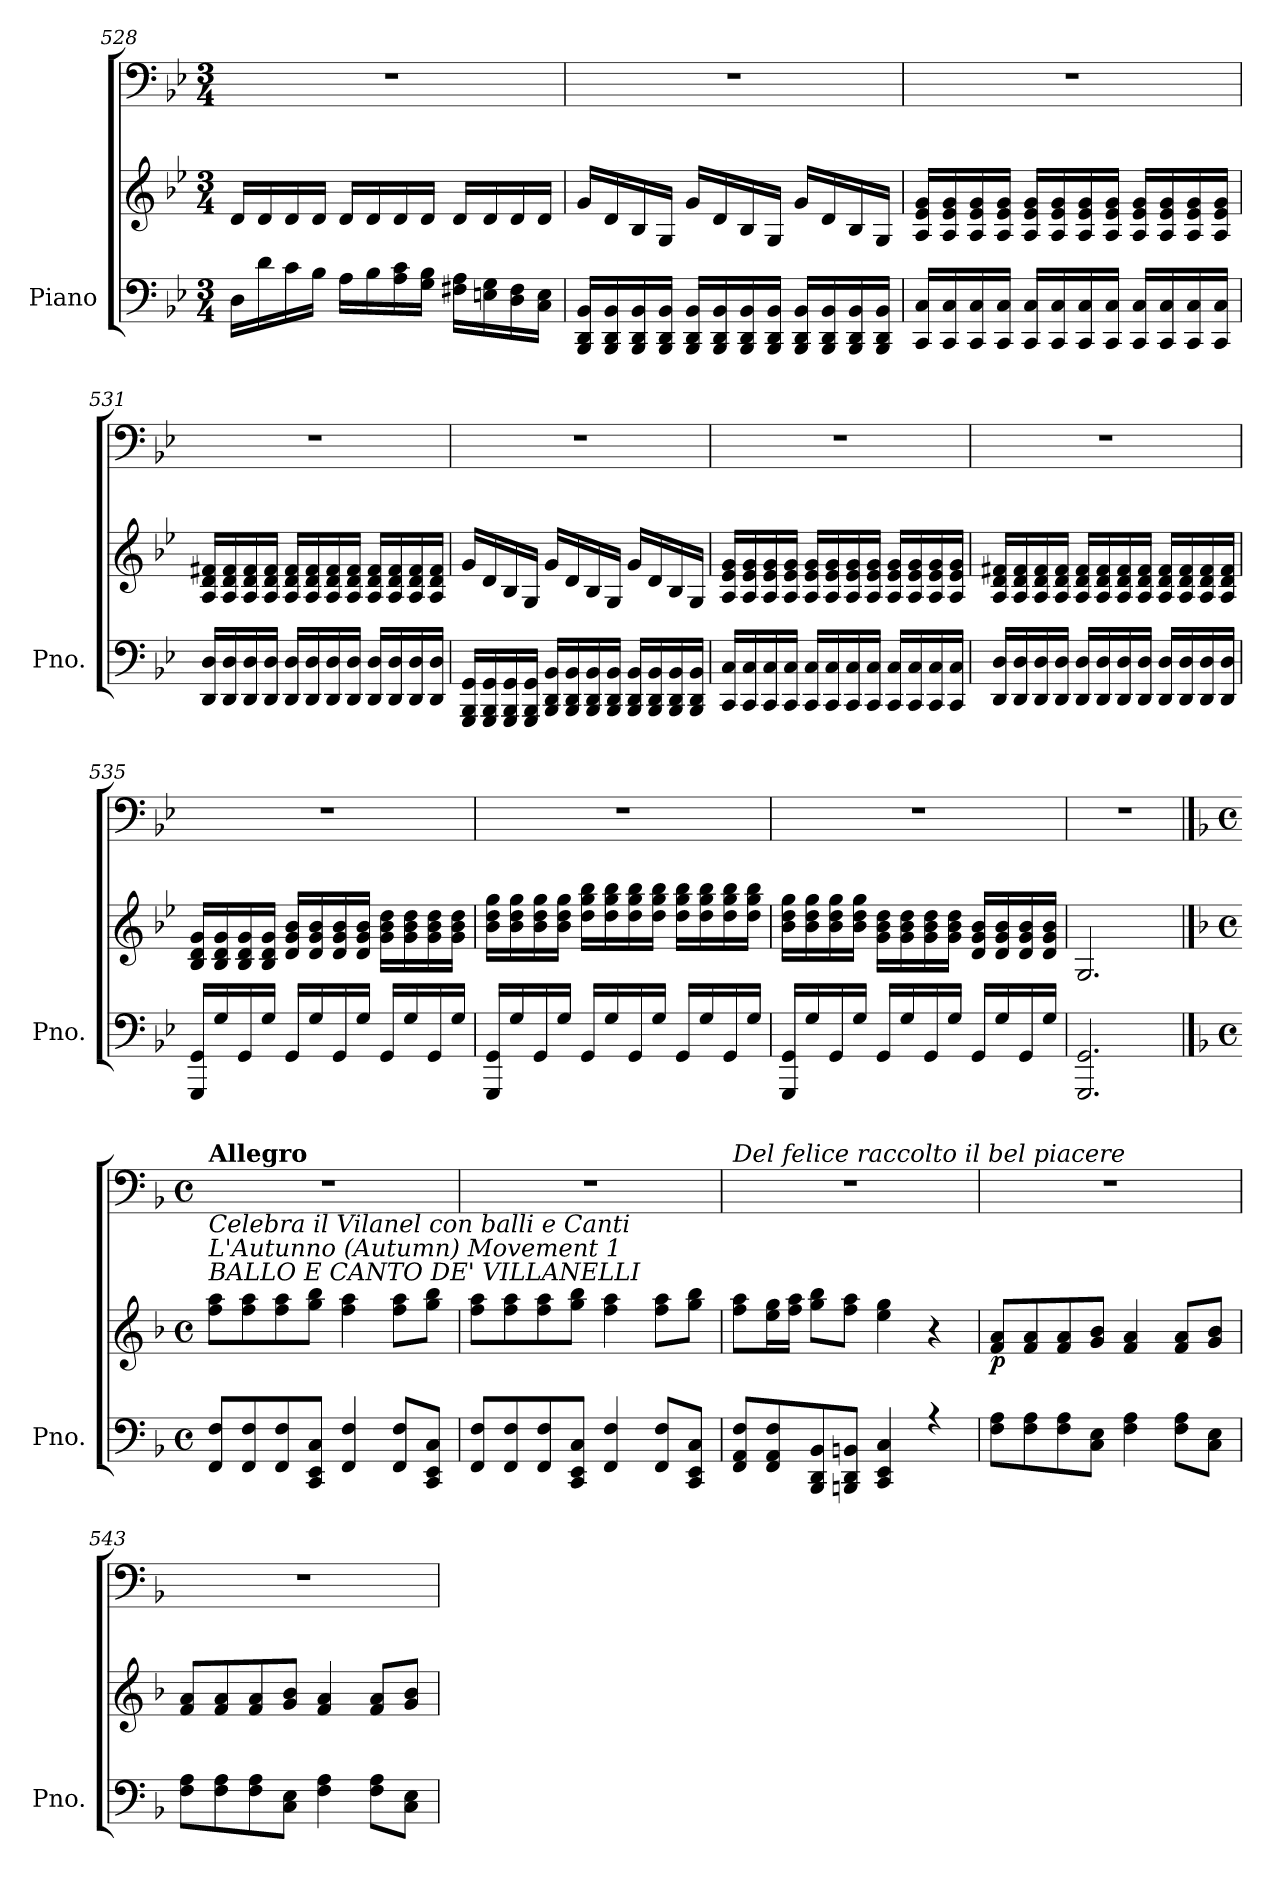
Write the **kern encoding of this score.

**kern	**kern	**kern	**dynam
*part1	*part1	*part1	*part1
*staff3	*staff2	*staff1	*staff1/2/3
*I"Piano	*	*	*
*I'Pno.	*	*	*
*clefF4	*clefG2	*clefF4	*
*k[b-e-]	*k[b-e-]	*k[b-e-]	*
*M3/4	*M3/4	*M3/4	*
=528	=528	=528	=528
*^	*	*	*
16D\LL	2.ryy	16d/LL	2.r	.
16d\	.	16d/	.	.
16c\	.	16d/	.	.
16B-\JJ	.	16d/JJ	.	.
16A\LL	.	16d/LL	.	.
16B-\	.	16d/	.	.
16A\ 16c\	.	16d/	.	.
16G\ 16B-\JJ	.	16d/JJ	.	.
16F#X\ 16A\LL	.	16d/LL	.	.
16En\ 16G\	.	16d/	.	.
16D\ 16F#\	.	16d/	.	.
16C\ 16E\JJ	.	16d/JJ	.	.
!!LO:PB:g=z
=529	=529	=529	=529	=529
16BBB-/ 16DD/ 16BB-/LL	2.ryy	16g/LL	2.r	.
16BBB-/ 16DD/ 16BB-/	.	16d/	.	.
16BBB-/ 16DD/ 16BB-/	.	16B-/	.	.
16BBB-/ 16DD/ 16BB-/JJ	.	16G/JJ	.	.
16BBB-/ 16DD/ 16BB-/LL	.	16g/LL	.	.
16BBB-/ 16DD/ 16BB-/	.	16d/	.	.
16BBB-/ 16DD/ 16BB-/	.	16B-/	.	.
16BBB-/ 16DD/ 16BB-/JJ	.	16G/JJ	.	.
16BBB-/ 16DD/ 16BB-/LL	.	16g/LL	.	.
16BBB-/ 16DD/ 16BB-/	.	16d/	.	.
16BBB-/ 16DD/ 16BB-/	.	16B-/	.	.
16BBB-/ 16DD/ 16BB-/JJ	.	16G/JJ	.	.
=530	=530	=530	=530	=530
16CC/ 16C/LL	2.ryy	16A/ 16e-/ 16g/LL	2.r	.
16CC/ 16C/	.	16A/ 16e-/ 16g/	.	.
16CC/ 16C/	.	16A/ 16e-/ 16g/	.	.
16CC/ 16C/JJ	.	16A/ 16e-/ 16g/JJ	.	.
16CC/ 16C/LL	.	16A/ 16e-/ 16g/LL	.	.
16CC/ 16C/	.	16A/ 16e-/ 16g/	.	.
16CC/ 16C/	.	16A/ 16e-/ 16g/	.	.
16CC/ 16C/JJ	.	16A/ 16e-/ 16g/JJ	.	.
16CC/ 16C/LL	.	16A/ 16e-/ 16g/LL	.	.
16CC/ 16C/	.	16A/ 16e-/ 16g/	.	.
16CC/ 16C/	.	16A/ 16e-/ 16g/	.	.
16CC/ 16C/JJ	.	16A/ 16e-/ 16g/JJ	.	.
!!LO:LB:g=z
=531	=531	=531	=531	=531
16DD/ 16D/LL	2.ryy	16A/ 16d/ 16f#X/LL	2.r	.
16DD/ 16D/	.	16A/ 16d/ 16f#/	.	.
16DD/ 16D/	.	16A/ 16d/ 16f#/	.	.
16DD/ 16D/JJ	.	16A/ 16d/ 16f#/JJ	.	.
16DD/ 16D/LL	.	16A/ 16d/ 16f#/LL	.	.
16DD/ 16D/	.	16A/ 16d/ 16f#/	.	.
16DD/ 16D/	.	16A/ 16d/ 16f#/	.	.
16DD/ 16D/JJ	.	16A/ 16d/ 16f#/JJ	.	.
16DD/ 16D/LL	.	16A/ 16d/ 16f#/LL	.	.
16DD/ 16D/	.	16A/ 16d/ 16f#/	.	.
16DD/ 16D/	.	16A/ 16d/ 16f#/	.	.
16DD/ 16D/JJ	.	16A/ 16d/ 16f#/JJ	.	.
!!LO:LB:g=z
=532	=532	=532	=532	=532
16GGG/ 16BBB-/ 16GG/LL	2.ryy	16g/LL	2.r	.
16GGG/ 16BBB-/ 16GG/	.	16d/	.	.
16GGG/ 16BBB-/ 16GG/	.	16B-/	.	.
16GGG/ 16BBB-/ 16GG/JJ	.	16G/JJ	.	.
16BBB-/ 16DD/ 16BB-/LL	.	16g/LL	.	.
16BBB-/ 16DD/ 16BB-/	.	16d/	.	.
16BBB-/ 16DD/ 16BB-/	.	16B-/	.	.
16BBB-/ 16DD/ 16BB-/JJ	.	16G/JJ	.	.
16BBB-/ 16DD/ 16BB-/LL	.	16g/LL	.	.
16BBB-/ 16DD/ 16BB-/	.	16d/	.	.
16BBB-/ 16DD/ 16BB-/	.	16B-/	.	.
16BBB-/ 16DD/ 16BB-/JJ	.	16G/JJ	.	.
=533	=533	=533	=533	=533
16CC/ 16C/LL	2.ryy	16A/ 16e-/ 16g/LL	2.r	.
16CC/ 16C/	.	16A/ 16e-/ 16g/	.	.
16CC/ 16C/	.	16A/ 16e-/ 16g/	.	.
16CC/ 16C/JJ	.	16A/ 16e-/ 16g/JJ	.	.
16CC/ 16C/LL	.	16A/ 16e-/ 16g/LL	.	.
16CC/ 16C/	.	16A/ 16e-/ 16g/	.	.
16CC/ 16C/	.	16A/ 16e-/ 16g/	.	.
16CC/ 16C/JJ	.	16A/ 16e-/ 16g/JJ	.	.
16CC/ 16C/LL	.	16A/ 16e-/ 16g/LL	.	.
16CC/ 16C/	.	16A/ 16e-/ 16g/	.	.
16CC/ 16C/	.	16A/ 16e-/ 16g/	.	.
16CC/ 16C/JJ	.	16A/ 16e-/ 16g/JJ	.	.
!!LO:LB:g=z
=534	=534	=534	=534	=534
16DD/ 16D/LL	2.ryy	16A/ 16d/ 16f#X/LL	2.r	.
16DD/ 16D/	.	16A/ 16d/ 16f#/	.	.
16DD/ 16D/	.	16A/ 16d/ 16f#/	.	.
16DD/ 16D/JJ	.	16A/ 16d/ 16f#/JJ	.	.
16DD/ 16D/LL	.	16A/ 16d/ 16f#/LL	.	.
16DD/ 16D/	.	16A/ 16d/ 16f#/	.	.
16DD/ 16D/	.	16A/ 16d/ 16f#/	.	.
16DD/ 16D/JJ	.	16A/ 16d/ 16f#/JJ	.	.
16DD/ 16D/LL	.	16A/ 16d/ 16f#/LL	.	.
16DD/ 16D/	.	16A/ 16d/ 16f#/	.	.
16DD/ 16D/	.	16A/ 16d/ 16f#/	.	.
16DD/ 16D/JJ	.	16A/ 16d/ 16f#/JJ	.	.
!!LO:PB:g=z
=535	=535	=535	=535	=535
16GGG/ 16GG/LL	2.ryy	16B-/ 16d/ 16g/LL	2.r	.
16G/	.	16B-/ 16d/ 16g/	.	.
16GG/	.	16B-/ 16d/ 16g/	.	.
16G/JJ	.	16B-/ 16d/ 16g/JJ	.	.
16GG/LL	.	16d/ 16g/ 16b-/LL	.	.
16G/	.	16d/ 16g/ 16b-/	.	.
16GG/	.	16d/ 16g/ 16b-/	.	.
16G/JJ	.	16d/ 16g/ 16b-/JJ	.	.
16GG/LL	.	16g\ 16b-\ 16dd\LL	.	.
16G/	.	16g\ 16b-\ 16dd\	.	.
16GG/	.	16g\ 16b-\ 16dd\	.	.
16G/JJ	.	16g\ 16b-\ 16dd\JJ	.	.
=536	=536	=536	=536	=536
16GGG/ 16GG/LL	2.ryy	16b-\ 16dd\ 16gg\LL	2.r	.
16G/	.	16b-\ 16dd\ 16gg\	.	.
16GG/	.	16b-\ 16dd\ 16gg\	.	.
16G/JJ	.	16b-\ 16dd\ 16gg\JJ	.	.
16GG/LL	.	16dd\ 16gg\ 16bb-\LL	.	.
16G/	.	16dd\ 16gg\ 16bb-\	.	.
16GG/	.	16dd\ 16gg\ 16bb-\	.	.
16G/JJ	.	16dd\ 16gg\ 16bb-\JJ	.	.
16GG/LL	.	16dd\ 16gg\ 16bb-\LL	.	.
16G/	.	16dd\ 16gg\ 16bb-\	.	.
16GG/	.	16dd\ 16gg\ 16bb-\	.	.
16G/JJ	.	16dd\ 16gg\ 16bb-\JJ	.	.
=537	=537	=537	=537	=537
16GGG/ 16GG/LL	2.ryy	16b-\ 16dd\ 16gg\LL	2.r	.
16G/	.	16b-\ 16dd\ 16gg\	.	.
16GG/	.	16b-\ 16dd\ 16gg\	.	.
16G/JJ	.	16b-\ 16dd\ 16gg\JJ	.	.
16GG/LL	.	16g\ 16b-\ 16dd\LL	.	.
16G/	.	16g\ 16b-\ 16dd\	.	.
16GG/	.	16g\ 16b-\ 16dd\	.	.
16G/JJ	.	16g\ 16b-\ 16dd\JJ	.	.
16GG/LL	.	16d/ 16g/ 16b-/LL	.	.
16G/	.	16d/ 16g/ 16b-/	.	.
16GG/	.	16d/ 16g/ 16b-/	.	.
16G/JJ	.	16d/ 16g/ 16b-/JJ	.	.
=538	=538	=538	=538	=538
2.GGG/ 2.GG/	2.ryy	2.G/	2.r	.
!!LO:LB:g=z
==539	==539	==539	==539	==539
*k[b-]	*	*k[b-]	*k[b-]	*
*M4/4	*	*M4/4	*M4/4	*
*met(c)	*	*met(c)	*met(c)	*
!	!	!	!LO:TX:a:B:t=Allegro	!
!	!	!LO:TX:a:i:t=BALLO E CANTO DE' VILLANELLI	!	!
!	!	!LO:TX:a:i:t=L'Autunno (Autumn) Movement 1	!	!
!	!	!LO:TX:a:i:t=Celebra il Vilanel con balli e Canti	!	!
!	!	!	!	!LO:DY:b=3
!	!	!	!	!LO:DY:n=1:b=2
8FF/ 8F/L	1ryy	8ff\ 8aa\L	1r	mf f
8FF/ 8F/	.	8ff\ 8aa\	.	.
8FF/ 8F/	.	8ff\ 8aa\	.	.
8CC/ 8EE/ 8C/J	.	8gg\ 8bb-\J	.	.
4FF/ 4F/	.	4ff\ 4aa\	.	.
8FF/ 8F/L	.	8ff\ 8aa\L	.	.
8CC/ 8EE/ 8C/J	.	8gg\ 8bb-\J	.	.
=540	=540	=540	=540	=540
8FF/ 8F/L	1ryy	8ff\ 8aa\L	1r	.
8FF/ 8F/	.	8ff\ 8aa\	.	.
8FF/ 8F/	.	8ff\ 8aa\	.	.
8CC/ 8EE/ 8C/J	.	8gg\ 8bb-\J	.	.
4FF/ 4F/	.	4ff\ 4aa\	.	.
8FF/ 8F/L	.	8ff\ 8aa\L	.	.
8CC/ 8EE/ 8C/J	.	8gg\ 8bb-\J	.	.
=541	=541	=541	=541	=541
!	!	!	!LO:TX:a:i:t=Del felice raccolto il bel piacere	!
8FF/ 8AA/ 8F/L	1ryy	8ff\ 8aa\L	1r	.
8FF/ 8AA/ 8F/	.	16ee\ 16gg\L	.	.
.	.	16ff\ 16aa\JJ	.	.
8BBB-/ 8DD/ 8BB-/	.	8gg\ 8bb-\L	.	.
8BBBn/ 8DD/ 8BBn/J	.	8ff\ 8aa\J	.	.
4CC/ 4EE/ 4C/	.	4ee\ 4gg\	.	.
4r	.	4r	.	.
=542	=542	=542	=542	=542
!	!	!	!	!LO:DY:b=2
8F\ 8A\L	1ryy	8f/ 8a/L	1r	p
8F\ 8A\	.	8f/ 8a/	.	.
8F\ 8A\	.	8f/ 8a/	.	.
8C\ 8E\J	.	8g/ 8b-/J	.	.
4F\ 4A\	.	4f/ 4a/	.	.
8F\ 8A\L	.	8f/ 8a/L	.	.
8C\ 8E\J	.	8g/ 8b-/J	.	.
=543	=543	=543	=543	=543
8F\ 8A\L	1ryy	8f/ 8a/L	1r	.
8F\ 8A\	.	8f/ 8a/	.	.
8F\ 8A\	.	8f/ 8a/	.	.
8C\ 8E\J	.	8g/ 8b-/J	.	.
4F\ 4A\	.	4f/ 4a/	.	.
8F\ 8A\L	.	8f/ 8a/L	.	.
8C\ 8E\J	.	8g/ 8b-/J	.	.
*v	*v	*	*	*
=	=	=	=
*-	*-	*-	*-
